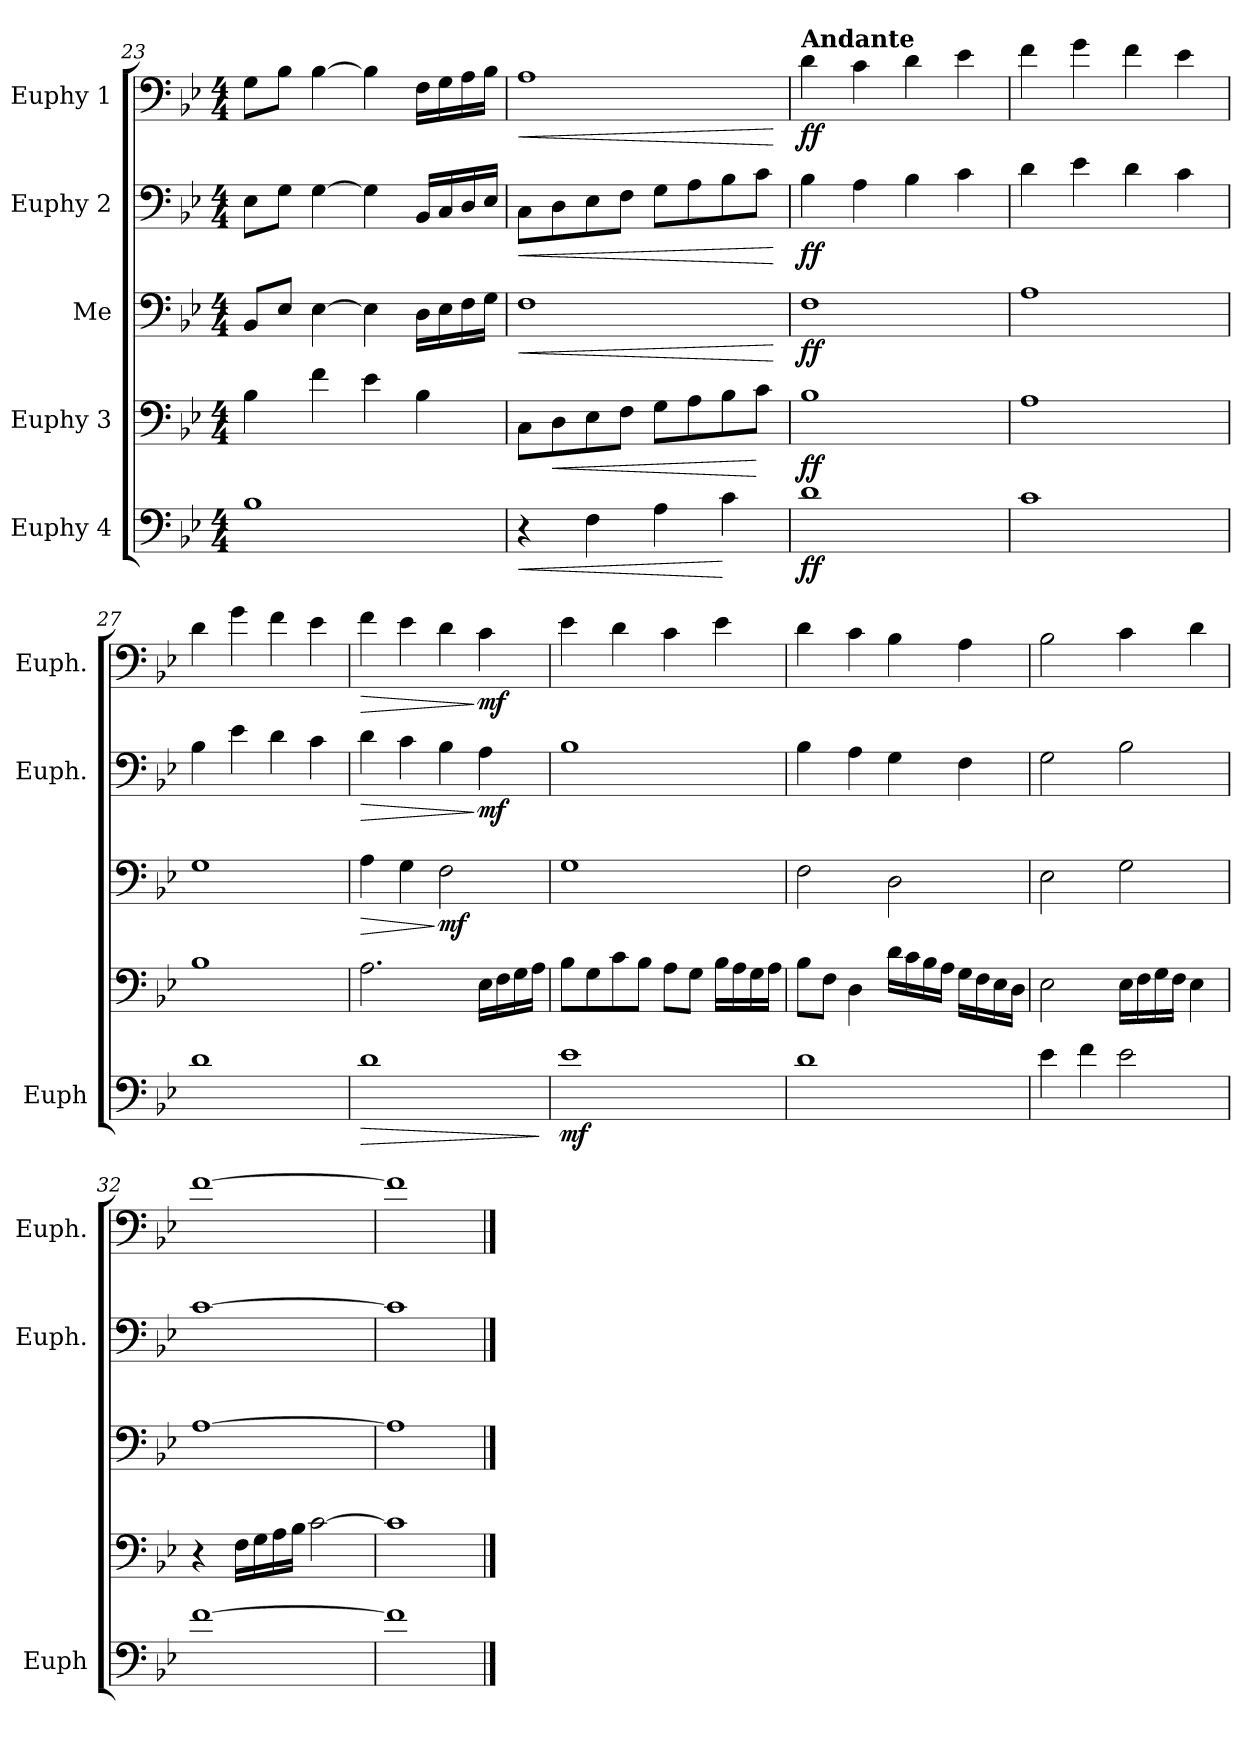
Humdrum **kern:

**kern	**dynam	**kern	**dynam	**kern	**dynam	**kern	**dynam	**kern	**dynam
*part5	*part5	*part4	*part4	*part3	*part3	*part2	*part2	*part1	*part1
*staff5	*staff5	*staff4	*staff4	*staff3	*staff3	*staff2	*staff2	*staff1	*staff1
*I"Euphy 4	*	*I"Euphy 3	*	*I"Me	*	*I"Euphy 2	*	*I"Euphy 1	*
*I'Euph	*	*	*	*	*	*I'Euph.	*	*I'Euph.	*
*clefF4	*	*clefF4	*	*clefF4	*	*clefF4	*	*clefF4	*
*k[b-e-]	*	*k[b-e-]	*	*k[b-e-]	*	*k[b-e-]	*	*k[b-e-]	*
*M4/4	*	*M4/4	*	*M4/4	*	*M4/4	*	*M4/4	*
=23	=23	=23	=23	=23	=23	=23	=23	=23	=23
1B-	.	4B-\	.	8BB-/L	.	8E-\L	.	8G\L	.
.	.	.	.	8E-/J	.	8G\J	.	8B-\J	.
.	.	4f\	.	[4E-\	.	[4G\	.	[4B-\	.
.	.	4e-\	.	4E-\]	.	4G\]	.	4B-\]	.
.	.	4B-\	.	16D\LL	.	16BB-/LL	.	16F\LL	.
.	.	.	.	16E-\	.	16C/	.	16G\	.
.	.	.	.	16F\	.	16D/	.	16A\	.
.	.	.	.	16G\JJ	.	16E-/JJ	.	16B-\JJ	.
=24	=24	=24	=24	=24	=24	=24	=24	=24	=24
!	!LO:HP:b	!	!	!	!LO:HP:b	!	!LO:HP:b	!	!LO:HP:b
4r	<	8C\L	.	1F	<	8C\L	<	1A	<
!	!	!	!LO:HP:b	!	!	!	!	!	!
.	.	8D\	<	.	.	8D\	.	.	.
4F\	.	8E-\	.	.	.	8E-\	.	.	.
.	.	8F\J	.	.	.	8F\J	.	.	.
4A\	.	8G\L	.	.	.	8G\L	.	.	.
.	.	8A\	.	.	.	8A\	.	.	.
4c\	[	8B-\	.	.	.	8B-\	.	.	.
.	.	8c\J	[	.	.	8c\J	.	.	.
.	.	.	.	.	[	.	[	.	[
=25	=25	=25	=25	=25	=25	=25	=25	=25	=25
!	!	!	!	!	!	!	!	!LO:TX:a:B:t=Andante	!
!	!LO:DY:b	!	!LO:DY:b	!	!LO:DY:b	!	!LO:DY:b	!	!LO:DY:b
1d	ff	1B-	ff	1F	ff	4B-\	ff	4d\	ff
.	.	.	.	.	.	4A\	.	4c\	.
.	.	.	.	.	.	4B-\	.	4d\	.
.	.	.	.	.	.	4c\	.	4e-\	.
=26	=26	=26	=26	=26	=26	=26	=26	=26	=26
1c	.	1A	.	1A	.	4d\	.	4f\	.
.	.	.	.	.	.	4e-\	.	4g\	.
.	.	.	.	.	.	4d\	.	4f\	.
.	.	.	.	.	.	4c\	.	4e-\	.
!!LO:PB:g=z
=27	=27	=27	=27	=27	=27	=27	=27	=27	=27
1d	.	1B-	.	1G	.	4B-\	.	4d\	.
.	.	.	.	.	.	4e-\	.	4g\	.
.	.	.	.	.	.	4d\	.	4f\	.
.	.	.	.	.	.	4c\	.	4e-\	.
=28	=28	=28	=28	=28	=28	=28	=28	=28	=28
!	!LO:HP:b	!	!	!	!LO:HP:b	!	!LO:HP:b	!	!LO:HP:b
1d	>	2.A\	.	4A\	>	4d\	>	4f\	>
.	.	.	.	4G\	.	4c\	.	4e-\	.
!	!	!	!	!	!LO:DY:n=1:b	!	!	!	!
.	.	.	.	2F\	] mf	4B-\	.	4d\	.
!	!	!	!	!	!	!	!LO:DY:n=1:b	!	!LO:DY:n=1:b
.	.	16E-\LL	.	.	.	4A\	] mf	4c\	] mf
.	.	16F\	.	.	.	.	.	.	.
.	.	16G\	.	.	.	.	.	.	.
.	.	16A\JJ	.	.	.	.	.	.	.
.	]	.	.	.	.	.	.	.	.
=29	=29	=29	=29	=29	=29	=29	=29	=29	=29
!	!LO:DY:b	!	!	!	!	!	!	!	!
1e-	mf	8B-\L	.	1G	.	1B-	.	4e-\	.
.	.	8G\	.	.	.	.	.	.	.
.	.	8c\	.	.	.	.	.	4d\	.
.	.	8B-\J	.	.	.	.	.	.	.
.	.	8A\L	.	.	.	.	.	4c\	.
.	.	8G\J	.	.	.	.	.	.	.
.	.	16B-\LL	.	.	.	.	.	4e-\	.
.	.	16A\	.	.	.	.	.	.	.
.	.	16G\	.	.	.	.	.	.	.
.	.	16A\JJ	.	.	.	.	.	.	.
=30	=30	=30	=30	=30	=30	=30	=30	=30	=30
1d	.	8B-\L	.	2F\	.	4B-\	.	4d\	.
.	.	8F\J	.	.	.	.	.	.	.
.	.	4D\	.	.	.	4A\	.	4c\	.
.	.	16d\LL	.	2D\	.	4G\	.	4B-\	.
.	.	16c\	.	.	.	.	.	.	.
.	.	16B-\	.	.	.	.	.	.	.
.	.	16A\JJ	.	.	.	.	.	.	.
.	.	16G\LL	.	.	.	4F\	.	4A\	.
.	.	16F\	.	.	.	.	.	.	.
.	.	16E-\	.	.	.	.	.	.	.
.	.	16D\JJ	.	.	.	.	.	.	.
!!LO:LB:g=z
=31	=31	=31	=31	=31	=31	=31	=31	=31	=31
4e-\	.	2E-\	.	2E-\	.	2G\	.	2B-\	.
4f\	.	.	.	.	.	.	.	.	.
2e-\	.	16E-\LL	.	2G\	.	2B-\	.	4c\	.
.	.	16F\	.	.	.	.	.	.	.
.	.	16G\	.	.	.	.	.	.	.
.	.	16F\JJ	.	.	.	.	.	.	.
.	.	4E-\	.	.	.	.	.	4d\	.
=32	=32	=32	=32	=32	=32	=32	=32	=32	=32
[1f	.	4r	.	[1A	.	[1c	.	[1f	.
.	.	16F\LL	.	.	.	.	.	.	.
.	.	16G\	.	.	.	.	.	.	.
.	.	16A\	.	.	.	.	.	.	.
.	.	16B-\JJ	.	.	.	.	.	.	.
.	.	[2c\	.	.	.	.	.	.	.
=33	=33	=33	=33	=33	=33	=33	=33	=33	=33
1f]	.	1c]	.	1A]	.	1c]	.	1f]	.
==	==	==	==	==	==	==	==	==	==
*-	*-	*-	*-	*-	*-	*-	*-	*-	*-
